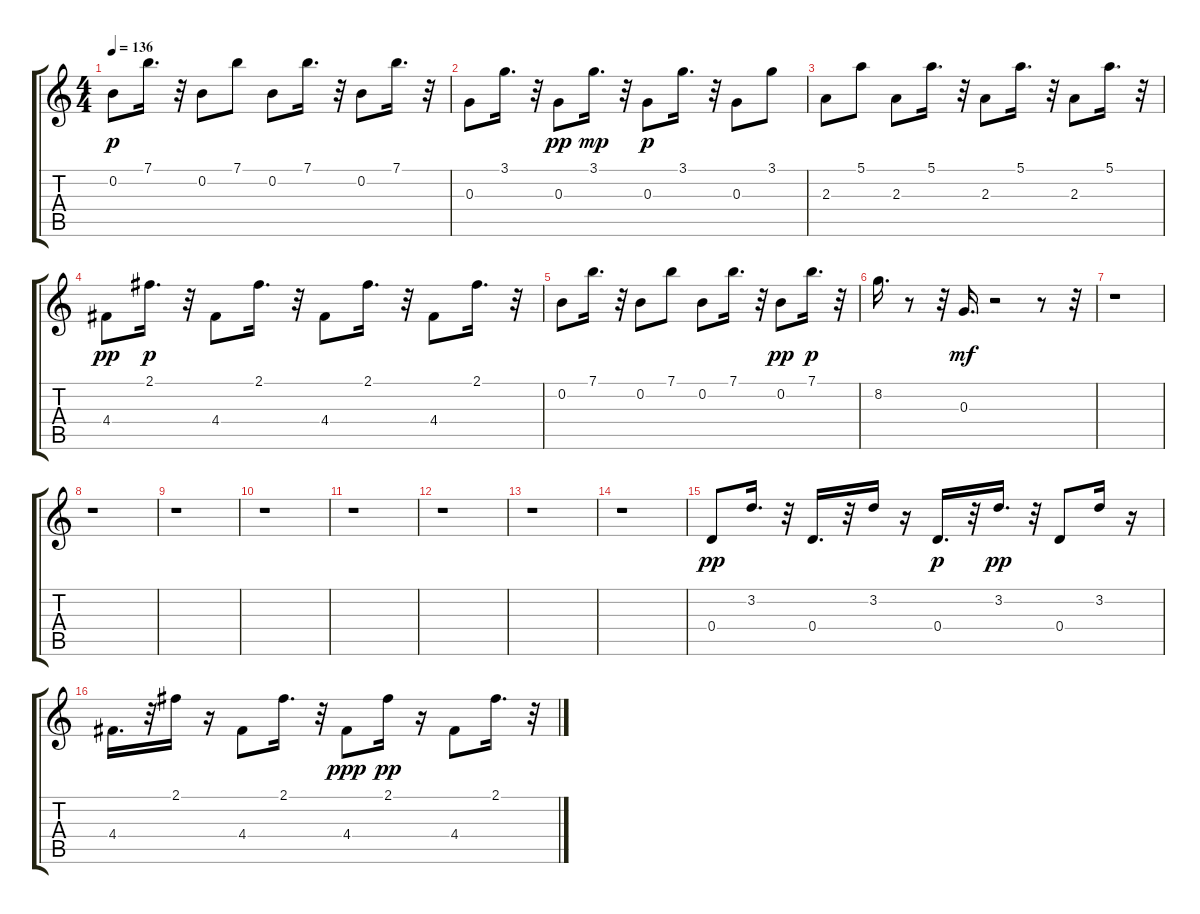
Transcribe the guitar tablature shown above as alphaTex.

\track "" {instrument synthbass1}
\staff {score tabs}
\tuning (E4 B3 G3 D3 A2 E2) {hide}
\ts (4 4)
\tempo 136
\clef g2
\ks c
0.2.8{dy p} 7.1.16{d} r.32 0.2.8 7.1.8 0.2.8 7.1.16{d} r.32 0.2.8 7.1.16{d} r.32 |
0.3.8 3.1.16{d} r.32 0.3.8{dy pp} 3.1.16{d dy mp} r.32 0.3.8{dy p} 3.1.16{d} r.32 0.3.8 3.1.8 |
2.3.8 5.1.8 2.3.8 5.1.16{d} r.32 2.3.8 5.1.16{d} r.32 2.3.8 5.1.16{d} r.32 |
4.4.8{dy pp} 2.1.16{d dy p} r.32 4.4.8 2.1.16{d} r.32 4.4.8 2.1.16{d} r.32 4.4.8 2.1.16{d} r.32 |
0.2.8 7.1.16{d} r.32 0.2.8 7.1.8 0.2.8 7.1.16{d} r.32 0.2.8{dy pp} 7.1.16{d dy p} r.32 |
8.2.16{d} r.8 r.32 0.3.16{d dy mf} r.2 r.8 r.32 |
r.1 |
r.1 |
r.1 |
r.1 |
r.1 |
r.1 |
r.1 |
r.1 |
0.4.8{dy pp} 3.2.16{d} r.32 0.4.16{d} r.32 3.2.16 r.16 0.4.16{d dy p} r.32 3.2.16{d dy pp} r.32 0.4.8 3.2.16 r.16 |
4.4.16{d} r.32 2.1.16 r.16 4.4.8 2.1.16{d} r.32 4.4.8{dy ppp} 2.1.16{dy pp} r.16 4.4.8 2.1.16{d} r.32
